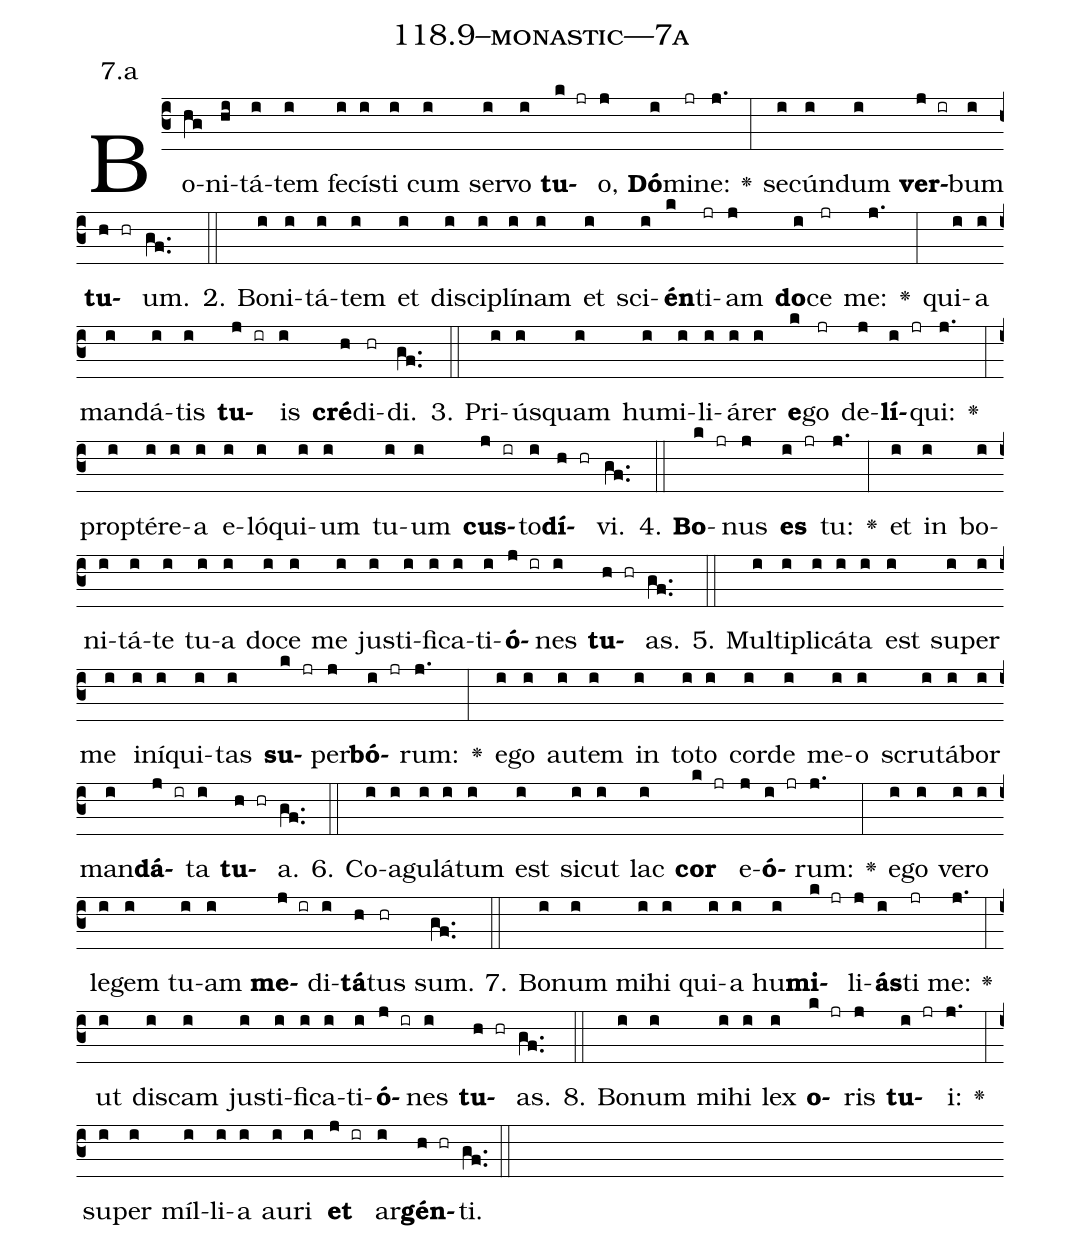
name: 118.9--monastic---7a;
annotation: 7.a;
%%
(c3)Bo(hg)ni(hi)tá(i)tem(i) fe(i)cís(i)ti(i) cum(i) ser(i)vo(i) <b>tu</b>(k jr)o,(j) <b>Dó</b>(i)mi(jr)ne:(j.) <v>\greheightstar</v>(:) se(i)cún(i)dum(i) <b>ver</b>(j ir)bum(i) <b>tu</b>(h hr)um.(gf..) (::)
2. Bo(i)ni(i)tá(i)tem(i) et(i) di(i)sci(i)plí(i)nam(i) et(i) sci(i)<b>én</b>(k)ti(jr)am(j) <b>do</b>(i)ce(jr) me:(j.) <v>\greheightstar</v>(:) qui(i)a(i) man(i)dá(i)tis(i) <b>tu</b>(j ir)is(i) <b>cré</b>(h)di(hr)di.(gf..) (::)
3. Pri(i)ús(i)quam(i) hu(i)mi(i)li(i)á(i)rer(i) <b>e</b>(k)go(jr) de(j)<b>lí</b>(i jr)qui:(j.) <v>\greheightstar</v>(:) prop(i)tér(i)e(i)a(i) e(i)ló(i)qui(i)um(i) tu(i)um(i) <b>cus</b>(j ir)to(i)<b>dí</b>(h hr)vi.(gf..) (::)
4. <b>Bo</b>(k jr)nus(j) <b>es</b>(i jr) tu:(j.) <v>\greheightstar</v>(:) et(i) in(i) bo(i)ni(i)tá(i)te(i) tu(i)a(i) do(i)ce(i) me(i) jus(i)ti(i)fi(i)ca(i)ti(i)<b>ó</b>(j ir)nes(i) <b>tu</b>(h hr)as.(gf..) (::)
5. Mul(i)ti(i)pli(i)cá(i)ta(i) est(i) su(i)per(i) me(i) in(i)í(i)qui(i)tas(i) <b>su</b>(k jr)per(j)<b>bó</b>(i jr)rum:(j.) <v>\greheightstar</v>(:) e(i)go(i) au(i)tem(i) in(i) to(i)to(i) cor(i)de(i) me(i)o(i) scru(i)tá(i)bor(i) man(i)<b>dá</b>(j ir)ta(i) <b>tu</b>(h hr)a.(gf..) (::)
6. Co(i)a(i)gu(i)lá(i)tum(i) est(i) sic(i)ut(i) lac(i) <b>cor</b>(k jr) e(j)<b>ó</b>(i jr)rum:(j.) <v>\greheightstar</v>(:) e(i)go(i) ve(i)ro(i) le(i)gem(i) tu(i)am(i) <b>me</b>(j ir)di(i)<b>tá</b>(h)tus(hr) sum.(gf..) (::)
7. Bo(i)num(i) mi(i)hi(i) qui(i)a(i) hu(i)<b>mi</b>(k jr)li(j)<b>ás</b>(i)ti(jr) me:(j.) <v>\greheightstar</v>(:) ut(i) dis(i)cam(i) jus(i)ti(i)fi(i)ca(i)ti(i)<b>ó</b>(j ir)nes(i) <b>tu</b>(h hr)as.(gf..) (::)
8. Bo(i)num(i) mi(i)hi(i) lex(i) <b>o</b>(k jr)ris(j) <b>tu</b>(i jr)i:(j.) <v>\greheightstar</v>(:) su(i)per(i) míl(i)li(i)a(i) au(i)ri(i) <b>et</b>(j ir) ar(i)<b>gén</b>(h hr)ti.(gf..) (::)
